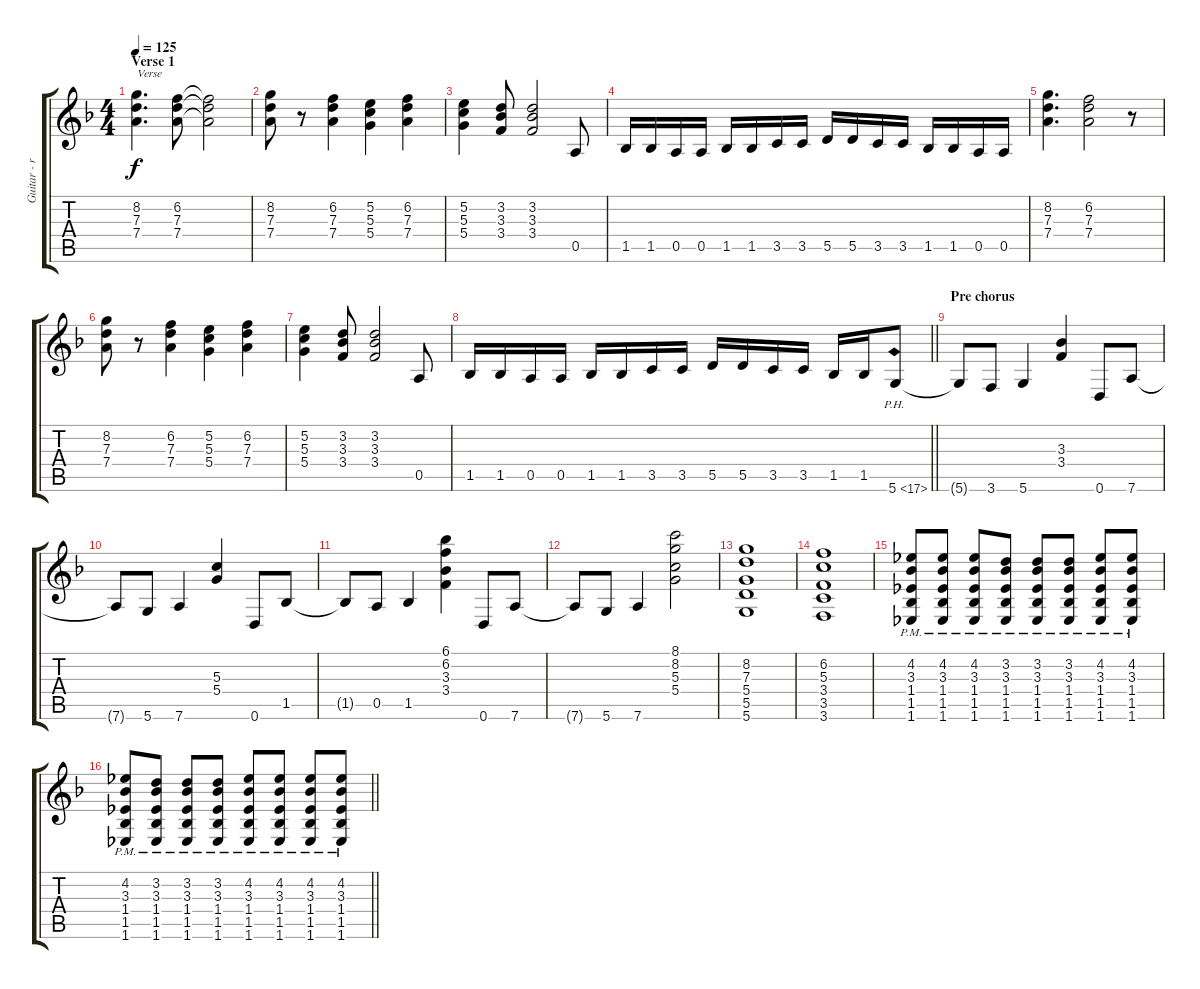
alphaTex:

\track ("Guitar - rhythm" "Guitar - r") {instrument distortionguitar}
\staff {score tabs}
\tuning (E4 B3 G3 D3 A2 D2) {hide}
\ts (4 4)
\section ("" "Verse 1")
\tempo 125
\clef g2
\ks f
(8.2 7.3 7.4).4{d txt "Verse" dy f} (6.2 7.3 7.4).8 (6.2{t} 7.3{t} 7.4{t}).2 |
(8.2 7.3 7.4).8 r.8 (6.2 7.3 7.4).4 (5.2 5.3 5.4).4 (6.2 7.3 7.4).4 |
(5.2 5.3 5.4).4 (3.2 3.3 3.4).8 (3.2 3.3 3.4).2 0.5.8 |
1.5.16 1.5.16 0.5.16 0.5.16 1.5.16 1.5.16 3.5.16 3.5.16 5.5.16 5.5.16 3.5.16 3.5.16 1.5.16 1.5.16 0.5.16 0.5.16 |
(8.2 7.3 7.4).4{d} (6.2 7.3 7.4).2 r.8 |
(8.2 7.3 7.4).8 r.8 (6.2 7.3 7.4).4 (5.2 5.3 5.4).4 (6.2 7.3 7.4).4 |
(5.2 5.3 5.4).4 (3.2 3.3 3.4).8 (3.2 3.3 3.4).2 0.5.8 |
\barLineRight lightlight
1.5.16 1.5.16 0.5.16 0.5.16 1.5.16 1.5.16 3.5.16 3.5.16 5.5.16 5.5.16 3.5.16 3.5.16 1.5.16 1.5.16 5.6{ph 12}.8 |
\section ("" "Pre chorus")
5.6{t}.8 3.6.8 5.6.4 (3.3 3.4).4 0.6.8 7.6.8 |
7.6{t}.8 5.6.8 7.6.4 (5.3 5.4).4 0.6.8 1.5.8 |
1.5{t}.8 0.5.8 1.5.4 (6.1 6.2 3.3 3.4).4 0.6.8 7.6.8 |
7.6{t}.8 5.6.8 7.6.4 (8.1 8.2 5.3 5.4).2 |
(8.2 7.3 5.4 5.5 5.6).1 |
(6.2 5.3 3.4 3.5 3.6).1 |
(4.2{pm} 3.3{pm} 1.4{pm} 1.5{pm} 1.6{pm}).8 (4.2{pm} 3.3{pm} 1.4{pm} 1.5{pm} 1.6{pm}).8 (4.2{pm} 3.3{pm} 1.4{pm} 1.5{pm} 1.6{pm}).8 (3.2{pm} 3.3{pm} 1.4{pm} 1.5{pm} 1.6{pm}).8 (3.2{pm} 3.3{pm} 1.4{pm} 1.5{pm} 1.6{pm}).8 (3.2{pm} 3.3{pm} 1.4{pm} 1.5{pm} 1.6{pm}).8 (4.2{pm} 3.3{pm} 1.4{pm} 1.5{pm} 1.6{pm}).8 (4.2{pm} 3.3{pm} 1.4{pm} 1.5{pm} 1.6{pm}).8 |
\barLineRight lightlight
(4.2{pm} 3.3{pm} 1.4{pm} 1.5{pm} 1.6{pm}).8 (3.2{pm} 3.3{pm} 1.4{pm} 1.5{pm} 1.6{pm}).8 (3.2{pm} 3.3{pm} 1.4{pm} 1.5{pm} 1.6{pm}).8 (3.2{pm} 3.3{pm} 1.4{pm} 1.5{pm} 1.6{pm}).8 (4.2{pm} 3.3{pm} 1.4{pm} 1.5{pm} 1.6{pm}).8 (4.2{pm} 3.3{pm} 1.4{pm} 1.5{pm} 1.6{pm}).8 (4.2{pm} 3.3{pm} 1.4{pm} 1.5{pm} 1.6{pm}).8 (4.2{pm} 3.3{pm} 1.4{pm} 1.5{pm} 1.6{pm}).8
